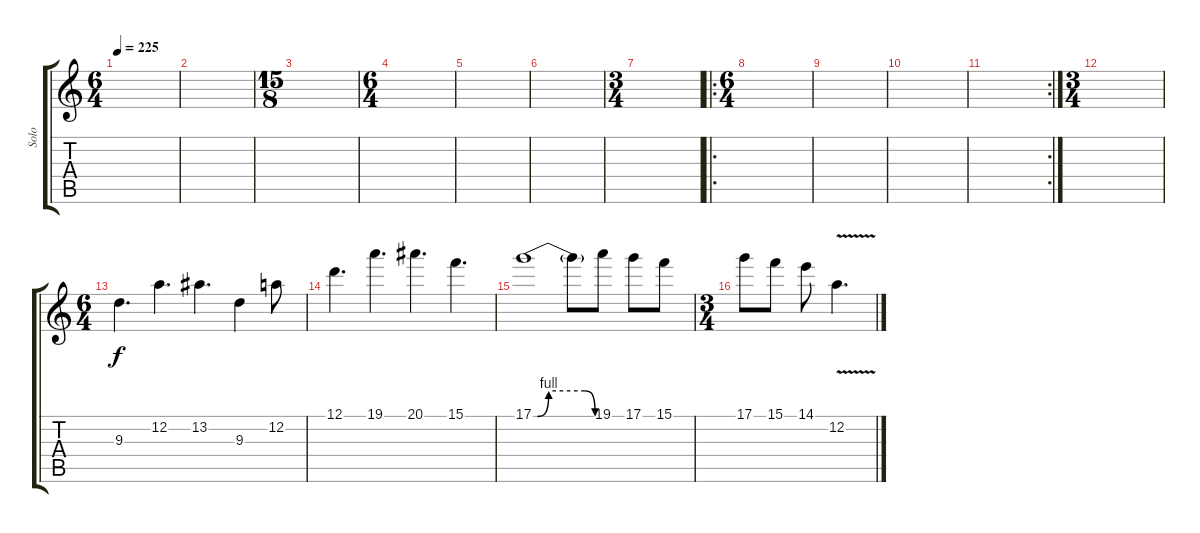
\track ("Solo" "Solo") {instrument distortionguitar}
\staff {score tabs}
\tuning (D4 A3 F3 C3 G2 D2) {hide}
\ts (6 4)
\tempo 225
\clef g2
\ks c
|
|
\ts (15 8)
|
\ts (6 4)
|
|
|
\ts (3 4)
|
\ro
\ts (6 4)
|
|
|
\rc 2
|
\ts (3 4)
|
\ts (6 4)
9.3.4{d} 12.2.4{d} 13.2.4{d} 9.3.4 12.2.8 |
12.1.4{d} 19.1.4{d} 20.1.4{d} 15.1.4{d} |
17.1{be (custom 0 0 4 0 15 4 50 4 60 0)}.1 17.1{t}.8 19.1.8 17.1.8 15.1.8 |
\ts (3 4)
17.1.8 15.1.8 14.1.8 12.2{v}.4{d}
